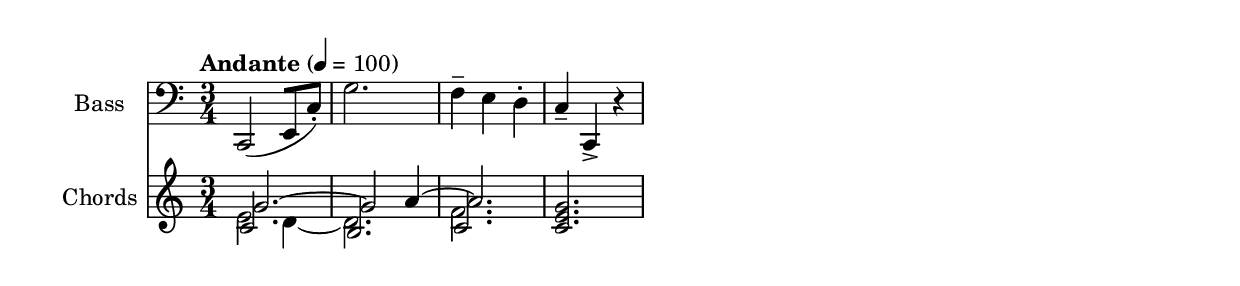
\version "2.18.2"
\include "event-listener.ly"

<<
  \new Staff = "Bass" \with {
    instrumentName = #"Bass"
  }
  {
    \relative c, {
      \clef "bass"
      \time 3/4
      \tempo "Andante" 4 = 100
      c2([ e8 c'-.])
      g'2.
      f4-- e d-.
      c4-- c,-> r
    }
  }

  \new Staff = "Chords" \with {
    instrumentName = #"Chords"
  }
  {
    %\oneVoice {
    %  \relative c' {
    %    \clef "treble"
    %    \time 3/4
    %    << c2. e g >>
    %    << g d b >>
    %    << c f a >>
    %    << g2 e c >>
    %    r4
    %  }
    %}
    \relative c' {
        << { c2. }  \\ { e2  d4~ } \\ { g2.~ } >> |
        << { b,2. } \\ { d2. }     \\ { g2  a4~ } >> |
        << { c,2. } \\ { f2. }     \\ { a2. } >> |
        <    c,          e              g      >2. |
    }
  }
>>
